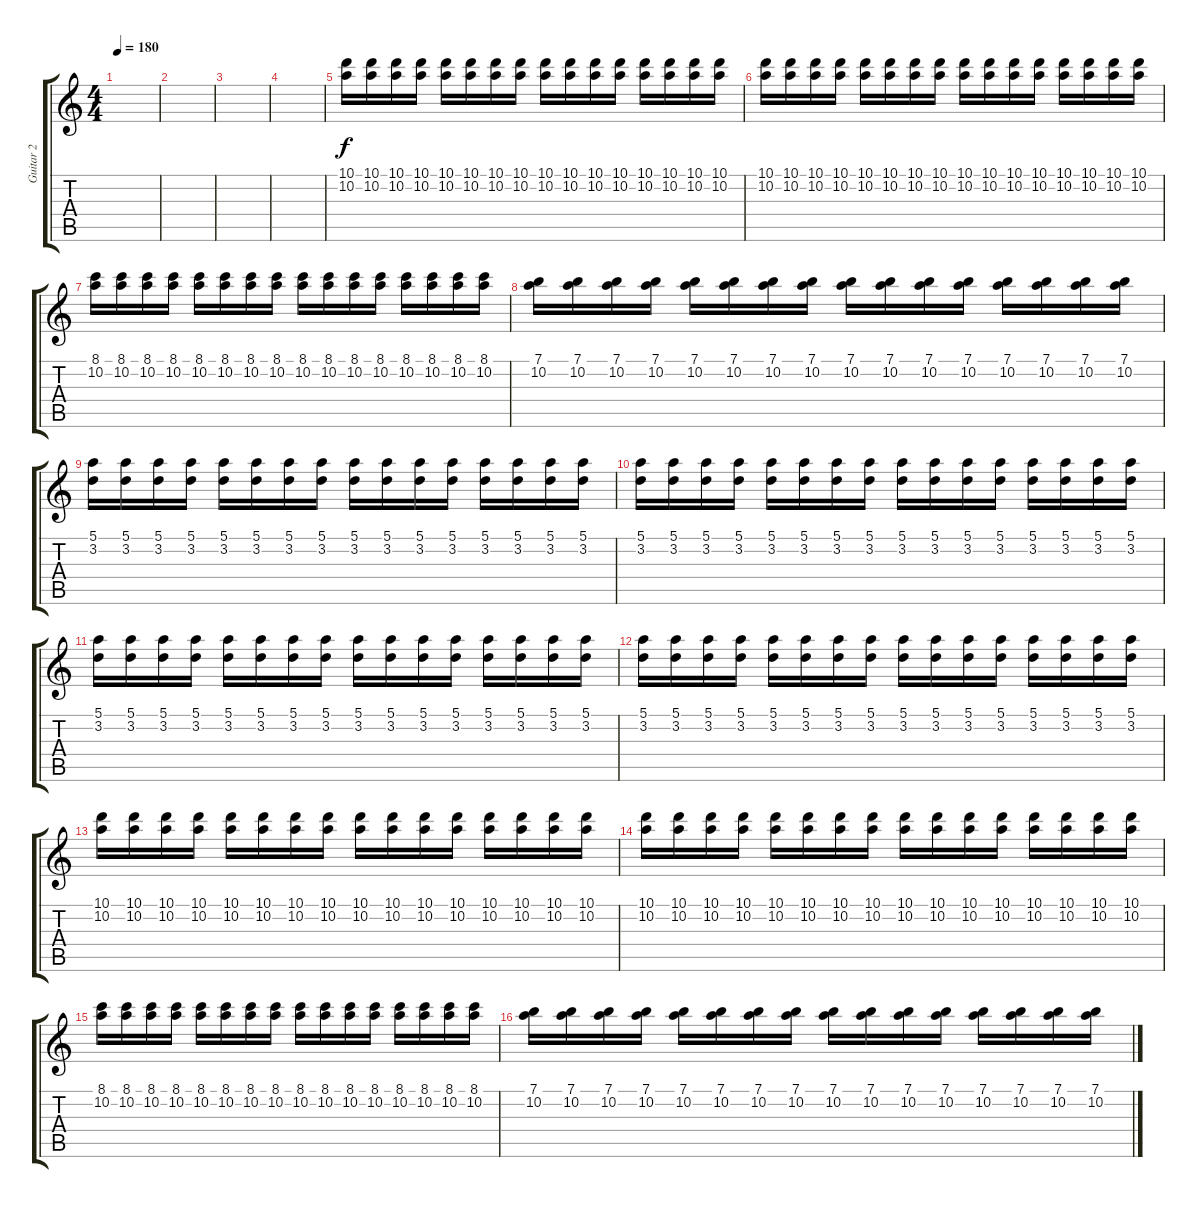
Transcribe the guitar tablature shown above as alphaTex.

\track ("Guitar 2" "Guitar 2") {instrument distortionguitar}
\staff {score tabs}
\tuning (E4 B3 G3 D3 A2 D2) {hide}
\ts (4 4)
\tempo 180
\clef g2
\ks c
|
|
|
|
(10.1 10.2).16 (10.1 10.2).16 (10.1 10.2).16 (10.1 10.2).16 (10.1 10.2).16 (10.1 10.2).16 (10.1 10.2).16 (10.1 10.2).16 (10.1 10.2).16 (10.1 10.2).16 (10.1 10.2).16 (10.1 10.2).16 (10.1 10.2).16 (10.1 10.2).16 (10.1 10.2).16 (10.1 10.2).16 |
(10.1 10.2).16 (10.1 10.2).16 (10.1 10.2).16 (10.1 10.2).16 (10.1 10.2).16 (10.1 10.2).16 (10.1 10.2).16 (10.1 10.2).16 (10.1 10.2).16 (10.1 10.2).16 (10.1 10.2).16 (10.1 10.2).16 (10.1 10.2).16 (10.1 10.2).16 (10.1 10.2).16 (10.1 10.2).16 |
(8.1 10.2).16 (8.1 10.2).16 (8.1 10.2).16 (8.1 10.2).16 (8.1 10.2).16 (8.1 10.2).16 (8.1 10.2).16 (8.1 10.2).16 (8.1 10.2).16 (8.1 10.2).16 (8.1 10.2).16 (8.1 10.2).16 (8.1 10.2).16 (8.1 10.2).16 (8.1 10.2).16 (8.1 10.2).16 |
(7.1 10.2).16 (7.1 10.2).16 (7.1 10.2).16 (7.1 10.2).16 (7.1 10.2).16 (7.1 10.2).16 (7.1 10.2).16 (7.1 10.2).16 (7.1 10.2).16 (7.1 10.2).16 (7.1 10.2).16 (7.1 10.2).16 (7.1 10.2).16 (7.1 10.2).16 (7.1 10.2).16 (7.1 10.2).16 |
(5.1 3.2).16 (5.1 3.2).16 (5.1 3.2).16 (5.1 3.2).16 (5.1 3.2).16 (5.1 3.2).16 (5.1 3.2).16 (5.1 3.2).16 (5.1 3.2).16 (5.1 3.2).16 (5.1 3.2).16 (5.1 3.2).16 (5.1 3.2).16 (5.1 3.2).16 (5.1 3.2).16 (5.1 3.2).16 |
(5.1 3.2).16 (5.1 3.2).16 (5.1 3.2).16 (5.1 3.2).16 (5.1 3.2).16 (5.1 3.2).16 (5.1 3.2).16 (5.1 3.2).16 (5.1 3.2).16 (5.1 3.2).16 (5.1 3.2).16 (5.1 3.2).16 (5.1 3.2).16 (5.1 3.2).16 (5.1 3.2).16 (5.1 3.2).16 |
(5.1 3.2).16 (5.1 3.2).16 (5.1 3.2).16 (5.1 3.2).16 (5.1 3.2).16 (5.1 3.2).16 (5.1 3.2).16 (5.1 3.2).16 (5.1 3.2).16 (5.1 3.2).16 (5.1 3.2).16 (5.1 3.2).16 (5.1 3.2).16 (5.1 3.2).16 (5.1 3.2).16 (5.1 3.2).16 |
(5.1 3.2).16 (5.1 3.2).16 (5.1 3.2).16 (5.1 3.2).16 (5.1 3.2).16 (5.1 3.2).16 (5.1 3.2).16 (5.1 3.2).16 (5.1 3.2).16 (5.1 3.2).16 (5.1 3.2).16 (5.1 3.2).16 (5.1 3.2).16 (5.1 3.2).16 (5.1 3.2).16 (5.1 3.2).16 |
(10.1 10.2).16 (10.1 10.2).16 (10.1 10.2).16 (10.1 10.2).16 (10.1 10.2).16 (10.1 10.2).16 (10.1 10.2).16 (10.1 10.2).16 (10.1 10.2).16 (10.1 10.2).16 (10.1 10.2).16 (10.1 10.2).16 (10.1 10.2).16 (10.1 10.2).16 (10.1 10.2).16 (10.1 10.2).16 |
(10.1 10.2).16 (10.1 10.2).16 (10.1 10.2).16 (10.1 10.2).16 (10.1 10.2).16 (10.1 10.2).16 (10.1 10.2).16 (10.1 10.2).16 (10.1 10.2).16 (10.1 10.2).16 (10.1 10.2).16 (10.1 10.2).16 (10.1 10.2).16 (10.1 10.2).16 (10.1 10.2).16 (10.1 10.2).16 |
(8.1 10.2).16 (8.1 10.2).16 (8.1 10.2).16 (8.1 10.2).16 (8.1 10.2).16 (8.1 10.2).16 (8.1 10.2).16 (8.1 10.2).16 (8.1 10.2).16 (8.1 10.2).16 (8.1 10.2).16 (8.1 10.2).16 (8.1 10.2).16 (8.1 10.2).16 (8.1 10.2).16 (8.1 10.2).16 |
(7.1 10.2).16 (7.1 10.2).16 (7.1 10.2).16 (7.1 10.2).16 (7.1 10.2).16 (7.1 10.2).16 (7.1 10.2).16 (7.1 10.2).16 (7.1 10.2).16 (7.1 10.2).16 (7.1 10.2).16 (7.1 10.2).16 (7.1 10.2).16 (7.1 10.2).16 (7.1 10.2).16 (7.1 10.2).16
